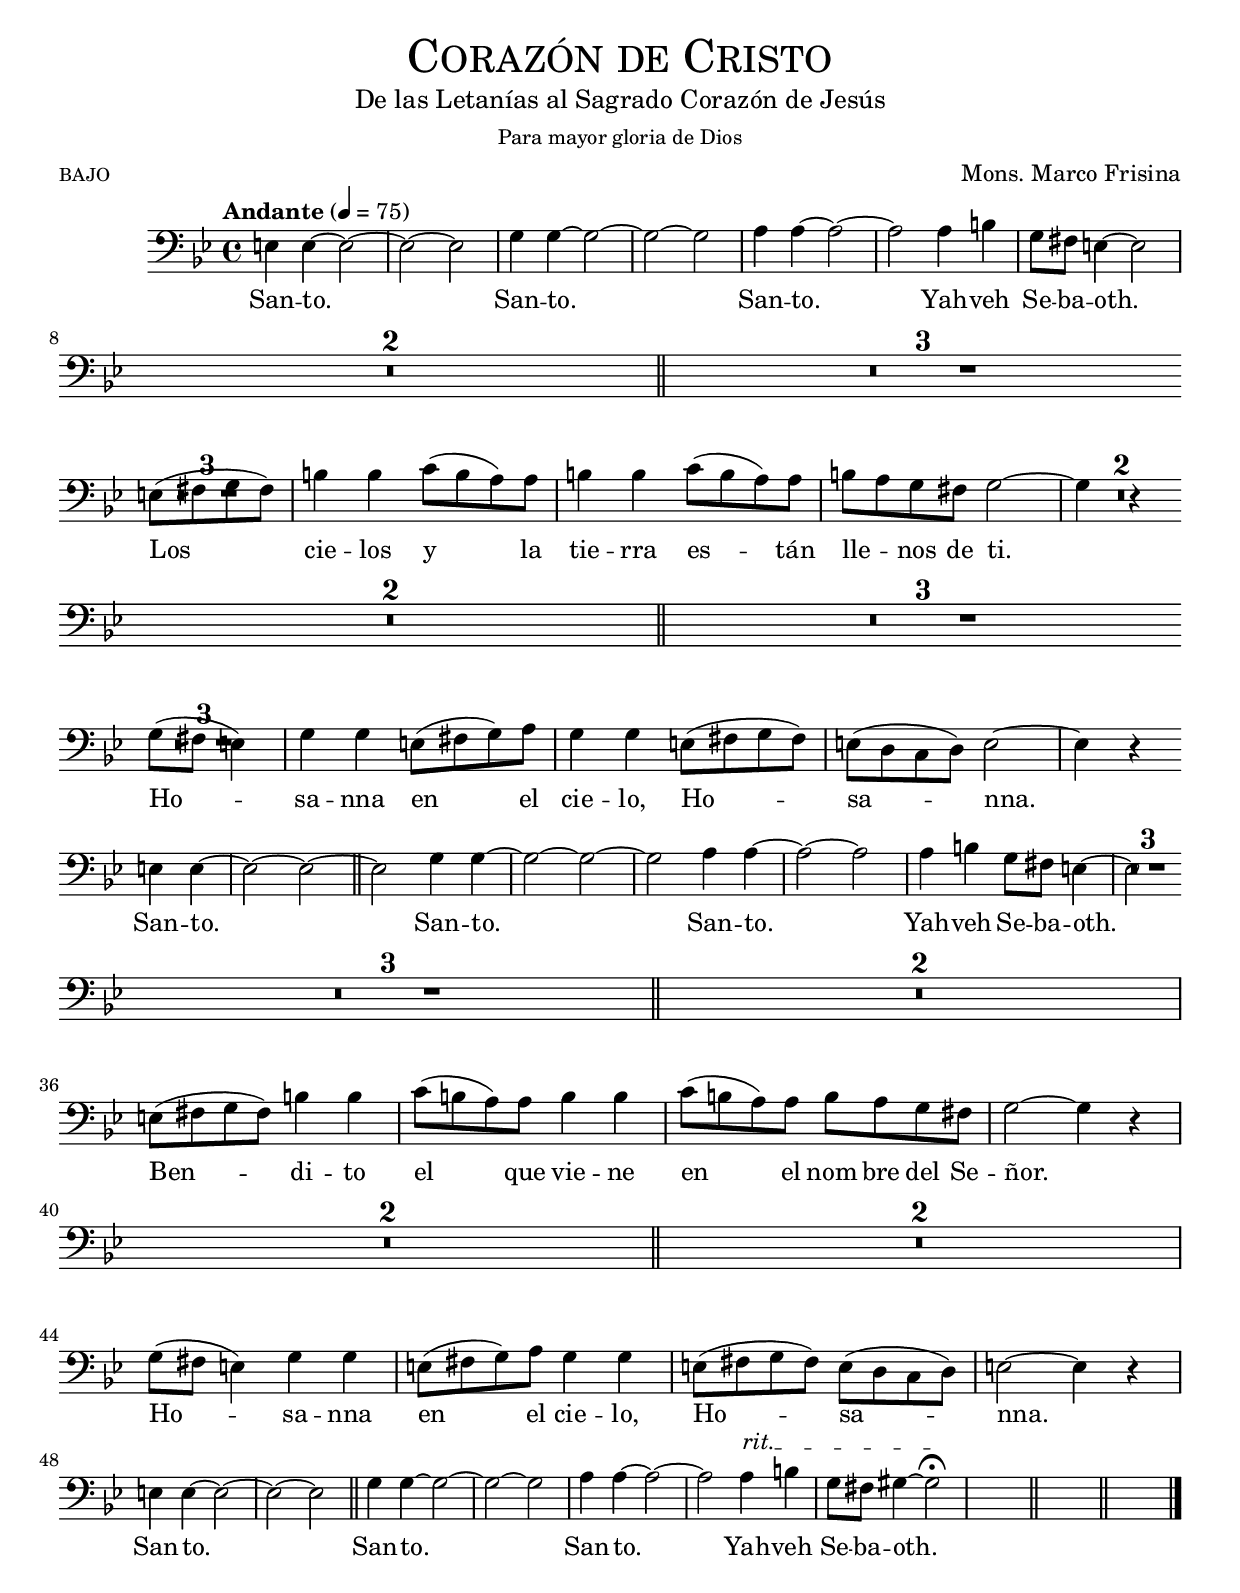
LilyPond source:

% Virgen y Madre - Bajo
% by serachsam

\language "espanol"
\version "2.23.2"

% --- Global parameters
%particle = 0
%jump = \break
%time = 4

% --- Includes
\include "global.ily"
bass = \relative do {
  \compressEmptyMeasures
  \dynamicUp
  \clef bass

  mi4 mi~		| %01
  mi2~			| %02
  mi2~			| %03
  mi2			| %04
  sol4 sol~		| %05
  sol2~			| %06
  sol2~			| %07
  sol2			| %08
  la4 la~		| %09
  la2~			| %10
  la2			| %11
  la4 si			| %12
  sol8 fas mi4~		| %13
  mi2			| \break %14
  R2*9			| \break %23
  mi8( fas sol fas)	| %24
  si4 si			| %25
  do8( si la) la		| %26
  si4 si			| %27
  do8( si la) la		| %28
  si8 la sol fas	| %29
  sol2~			| %30
  sol4 r			| \break %31
  R2*8			| \break %36
  sol8( fas mi4)		| %37
  sol4 sol		| %38
  mi8( fas sol) la	| %39
  sol4 sol		| %40
  mi8( fas sol fas)	| %41
  mi8( re do re)		| %42
  mi2~			| %43
  mi4 r			| \break %47

  mi4 mi~		| %01
  mi2~			| %02
  mi2~			| %03
  mi2			| %04
  sol4 sol~		| %05
  sol2~			| %06
  sol2~			| %07
  sol2			| %08
  la4 la~		| %09
  la2~			| %10
  la2			| %11
  la4 si			| %12
  sol8 fas mi4~		| %13
  mi2			| \break %14

  R2*9			| \break %23
  mi8( fas sol fas)	| %24
  si4 si			| %25
  do8( si la) la		| %26
  si4 si			| %27
  do8( si la) la		| %28
  si8 la sol fas	| %29
  sol2~			| %30
  sol4 r			| \break %31
  R2*8			| \break %36
  sol8( fas mi4)		| %37
  sol4 sol		| %38
  mi8( fas sol) la	| %39
  sol4 sol		| %40
  mi8( fas sol fas)	| %41
  mi8( re do re)		| %42
  mi2~			| %43
  mi4 r			| \break %47

  mi4 mi~		| %01
  mi2~			| %02
  mi2~			| %03
  mi2			| %04
  sol4 sol~		| %05
  sol2~			| %06
  sol2~			| %07
  sol2			| %08
  la4 la~		| %09
  la2~			| %10
  la2			| %11
  \override TextSpanner.bound-details.left.text = "rit."
  la4\startTextSpan si	| %12
  sol8 fas sols4~	| %13
  sols2\stopTextSpan \fermata | %14
}

bass-lyrics = \lyricmode {
    San -- to.
    San -- to.
    San -- to. Yah -- veh Se -- ba -- oth.

    Los cie -- los y la tie -- rra es -- tán lle -- _ nos de ti.
    Ho -- sa -- nna en el cie -- lo, Ho -- sa -- nna.

    San -- to.
    San -- to.
    San -- to. Yah -- veh Se -- ba -- oth.

    Ben -- di -- to el que vie -- ne en el nom bre del Se -- ñor.
    Ho -- sa -- nna en el cie -- lo, Ho -- sa -- nna.

    San -- to.
    San -- to.
    San -- to. Yah -- veh Se -- ba -- oth.
}

% \include "metronome.ily"

% --- Global size
%#(set-global-staff-size \size)

% --- Header
\header {
  title = \markup{\fontsize #2 \medium \smallCaps \title}
  subtitle = \markup{\medium \subtitle}
  subsubtitle = \markup{\medium \subsubtitle}
  poet = \markup {\caps "bajo"}
  composer = \autor
  arranger = \markup {\right-column { \arranger }}
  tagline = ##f
  breakbefore = ##t
}

% --- Music

% --- Harmony

% --- Sheet
\score {
  <<
    \new Staff {
      \set Staff.midiInstrument = #"choir aahs"
      %\set Staff.midiMaximumVolume = #1.5
      <<
        \new Voice = "bass" {
          <<
            \global
            \bass
          >>
        }
        \new Lyrics \lyricsto "bass" { \bass-lyrics }
      >>
    }
  >>
  \midi {}
  \layout {}
}

% --- Paper
\paper {
  #(set-default-paper-size "letter")
  page-breaking = #ly:page-turn-breaking
}
